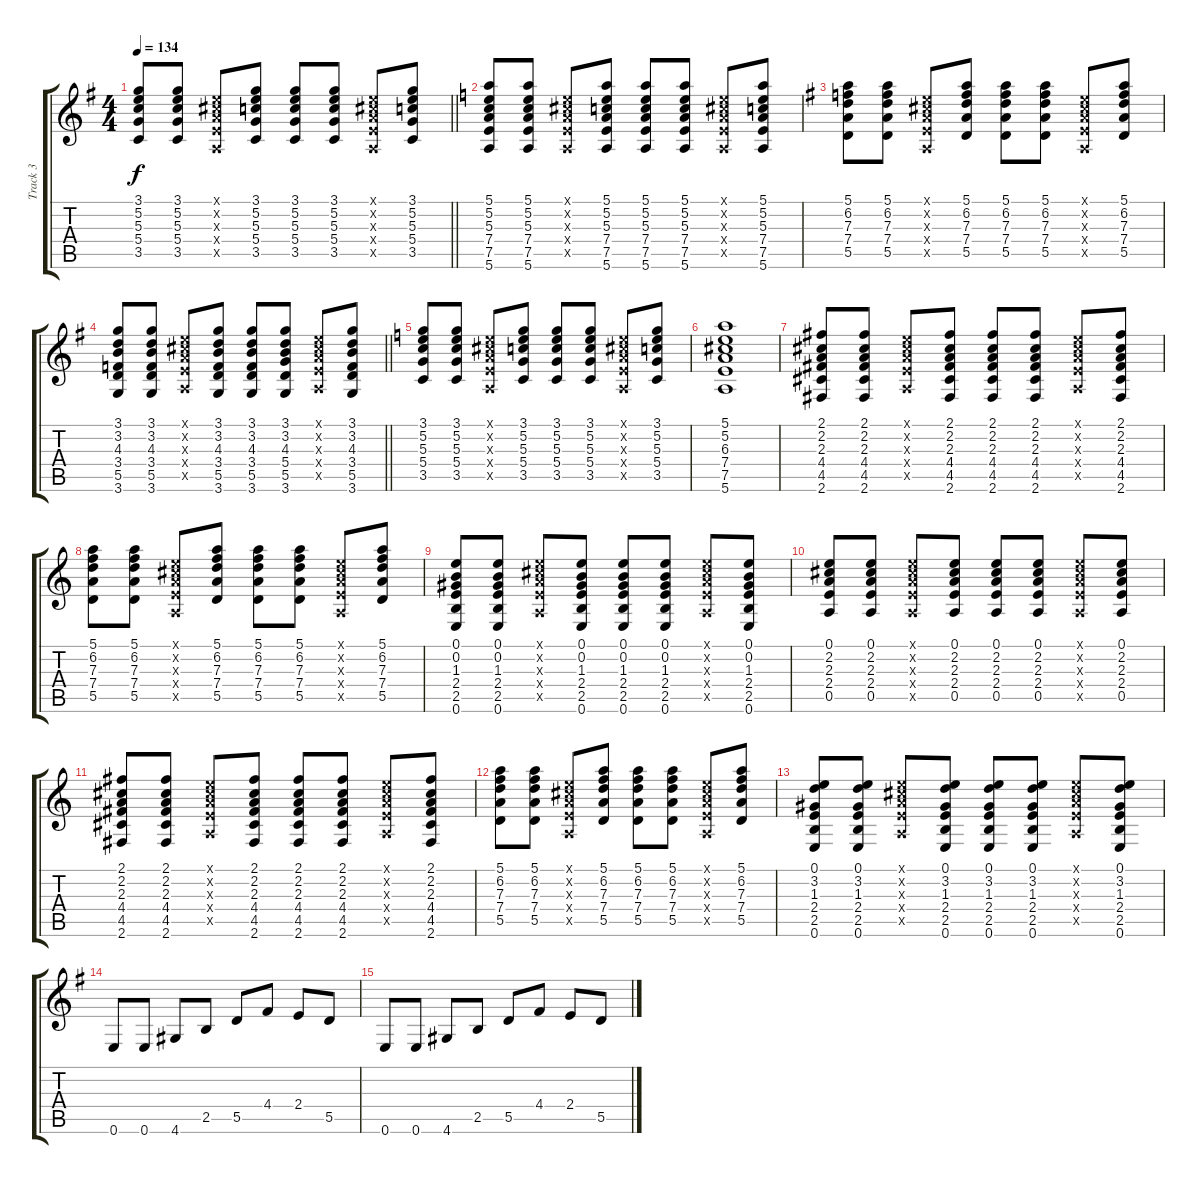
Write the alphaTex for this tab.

\track ("Track 3" "Track 3") {instrument electricguitarclean}
\staff {score tabs}
\tuning (E4 B3 G3 D3 A2 E2) {hide}
\ts (4 4)
\tempo 134
\clef g2
\barLineRight lightlight
\ks g
(3.1 5.2 5.3 5.4 3.5).8{dy f} (3.1 5.2 5.3 5.4 3.5).8 (0.1{x} 2.2{x} 2.3{x} 2.4{x} 0.5{x}).8 (3.1 5.2 5.3 5.4 3.5).8 (3.1 5.2 5.3 5.4 3.5).8 (3.1 5.2 5.3 5.4 3.5).8 (0.1{x} 2.2{x} 2.3{x} 2.4{x} 0.5{x}).8 (3.1 5.2 5.3 5.4 3.5).8 |
\ks c
(5.1 5.2 5.3 7.4 7.5 5.6).8 (5.1 5.2 5.3 7.4 7.5 5.6).8 (0.1{x} 2.2{x} 2.3{x} 2.4{x} 0.5{x}).8 (5.1 5.2 5.3 7.4 7.5 5.6).8 (5.1 5.2 5.3 7.4 7.5 5.6).8 (5.1 5.2 5.3 7.4 7.5 5.6).8 (0.1{x} 2.2{x} 2.3{x} 2.4{x} 0.5{x}).8 (5.1 5.2 5.3 7.4 7.5 5.6).8 |
\ks g
(5.1 6.2 7.3 7.4 5.5).8 (5.1 6.2 7.3 7.4 5.5).8 (0.1{x} 2.2{x} 2.3{x} 2.4{x} 0.5{x}).8 (5.1 6.2 7.3 7.4 5.5).8 (5.1 6.2 7.3 7.4 5.5).8 (5.1 6.2 7.3 7.4 5.5).8 (0.1{x} 2.2{x} 2.3{x} 2.4{x} 0.5{x}).8 (5.1 6.2 7.3 7.4 5.5).8 |
\barLineRight lightlight
(3.1 3.2 4.3 3.4 5.5 3.6).8 (3.1 3.2 4.3 3.4 5.5 3.6).8 (0.1{x} 2.2{x} 2.3{x} 2.4{x} 0.5{x}).8 (3.1 3.2 4.3 3.4 5.5 3.6).8 (3.1 3.2 4.3 3.4 5.5 3.6).8 (3.1 3.2 4.3 5.4 5.5 3.6).8 (0.1{x} 2.2{x} 2.3{x} 2.4{x} 0.5{x}).8 (3.1 3.2 4.3 3.4 5.5 3.6).8 |
\ks c
(3.1 5.2 5.3 5.4 3.5).8 (3.1 5.2 5.3 5.4 3.5).8 (0.1{x} 2.2{x} 2.3{x} 2.4{x} 0.5{x}).8 (3.1 5.2 5.3 5.4 3.5).8 (3.1 5.2 5.3 5.4 3.5).8 (3.1 5.2 5.3 5.4 3.5).8 (0.1{x} 2.2{x} 2.3{x} 2.4{x} 0.5{x}).8 (3.1 5.2 5.3 5.4 3.5).8 |
(5.1 5.2 6.3 7.4 7.5 5.6).1 |
(2.1 2.2 2.3 4.4 4.5 2.6).8 (2.1 2.2 2.3 4.4 4.5 2.6).8 (0.1{x} 2.2{x} 2.3{x} 2.4{x} 0.5{x}).8 (2.1 2.2 2.3 4.4 4.5 2.6).8 (2.1 2.2 2.3 4.4 4.5 2.6).8 (2.1 2.2 2.3 4.4 4.5 2.6).8 (0.1{x} 2.2{x} 2.3{x} 2.4{x} 0.5{x}).8 (2.1 2.2 2.3 4.4 4.5 2.6).8 |
(5.1 6.2 7.3 7.4 5.5).8 (5.1 6.2 7.3 7.4 5.5).8 (0.1{x} 2.2{x} 2.3{x} 2.4{x} 0.5{x}).8 (5.1 6.2 7.3 7.4 5.5).8 (5.1 6.2 7.3 7.4 5.5).8 (5.1 6.2 7.3 7.4 5.5).8 (0.1{x} 2.2{x} 2.3{x} 2.4{x} 0.5{x}).8 (5.1 6.2 7.3 7.4 5.5).8 |
(0.1 0.2 1.3 2.4 2.5 0.6).8 (0.1 0.2 1.3 2.4 2.5 0.6).8 (0.1{x} 2.2{x} 2.3{x} 2.4{x} 0.5{x}).8 (0.1 0.2 1.3 2.4 2.5 0.6).8 (0.1 0.2 1.3 2.4 2.5 0.6).8 (0.1 0.2 1.3 2.4 2.5 0.6).8 (0.1{x} 2.2{x} 2.3{x} 2.4{x} 0.5{x}).8 (0.1 0.2 1.3 2.4 2.5 0.6).8 |
(0.1 2.2 2.3 2.4 0.5).8 (0.1 2.2 2.3 2.4 0.5).8 (0.1{x} 2.2{x} 2.3{x} 2.4{x} 0.5{x}).8 (0.1 2.2 2.3 2.4 0.5).8 (0.1 2.2 2.3 2.4 0.5).8 (0.1 2.2 2.3 2.4 0.5).8 (0.1{x} 2.2{x} 2.3{x} 2.4{x} 0.5{x}).8 (0.1 2.2 2.3 2.4 0.5).8 |
(2.1 2.2 2.3 4.4 4.5 2.6).8 (2.1 2.2 2.3 4.4 4.5 2.6).8 (0.1{x} 2.2{x} 2.3{x} 2.4{x} 0.5{x}).8 (2.1 2.2 2.3 4.4 4.5 2.6).8 (2.1 2.2 2.3 4.4 4.5 2.6).8 (2.1 2.2 2.3 4.4 4.5 2.6).8 (0.1{x} 2.2{x} 2.3{x} 2.4{x} 0.5{x}).8 (2.1 2.2 2.3 4.4 4.5 2.6).8 |
(5.1 6.2 7.3 7.4 5.5).8 (5.1 6.2 7.3 7.4 5.5).8 (0.1{x} 2.2{x} 2.3{x} 2.4{x} 0.5{x}).8 (5.1 6.2 7.3 7.4 5.5).8 (5.1 6.2 7.3 7.4 5.5).8 (5.1 6.2 7.3 7.4 5.5).8 (0.1{x} 2.2{x} 2.3{x} 2.4{x} 0.5{x}).8 (5.1 6.2 7.3 7.4 5.5).8 |
(0.1 3.2 1.3 2.4 2.5 0.6).8 (0.1 3.2 1.3 2.4 2.5 0.6).8 (0.1{x} 2.2{x} 2.3{x} 2.4{x} 0.5{x}).8 (0.1 3.2 1.3 2.4 2.5 0.6).8 (0.1 3.2 1.3 2.4 2.5 0.6).8 (0.1 3.2 1.3 2.4 2.5 0.6).8 (0.1{x} 2.2{x} 2.3{x} 2.4{x} 0.5{x}).8 (0.1 3.2 1.3 2.4 2.5 0.6).8 |
\ks g
0.6.8 0.6.8 4.6.8 2.5.8 5.5.8 4.4.8 2.4.8 5.5.8 |
0.6.8 0.6.8 4.6.8 2.5.8 5.5.8 4.4.8 2.4.8 5.5.8
